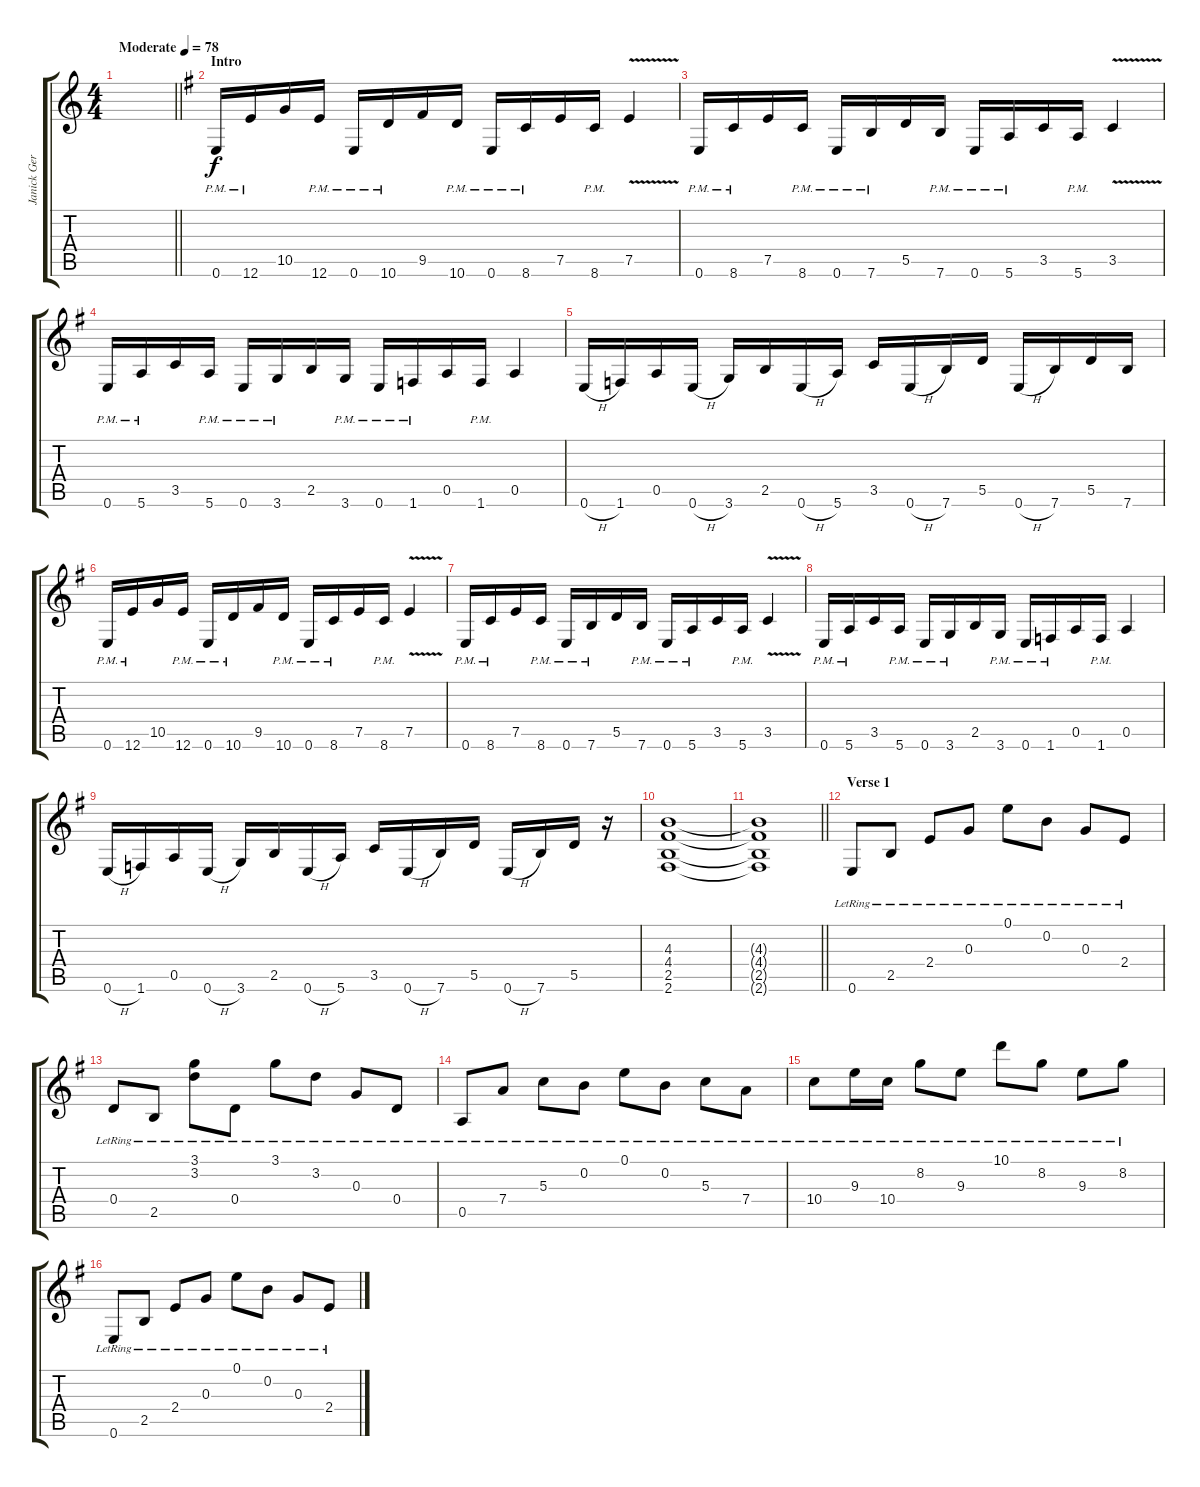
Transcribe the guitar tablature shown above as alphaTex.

\track ("Janick Gers" "Janick Ger") {instrument distortionguitar}
\staff {score tabs}
\tuning (E4 B3 G3 D3 A2 E2) {hide}
\ts (4 4)
\tempo (78 "Moderate")
\clef g2
\barLineRight lightlight
\ks c
|
\section ("" "Intro")
\ks g
0.6{pm}.16 12.6{pm}.16 10.5.16 12.6{pm}.16 0.6{pm}.16 10.6{pm}.16 9.5.16 10.6{pm}.16 0.6{pm}.16 8.6{pm}.16 7.5.16 8.6{pm}.16 7.5{v}.4 |
0.6{pm}.16 8.6{pm}.16 7.5.16 8.6{pm}.16 0.6{pm}.16 7.6{pm}.16 5.5.16 7.6{pm}.16 0.6{pm}.16 5.6{pm}.16 3.5.16 5.6{pm}.16 3.5{v}.4 |
0.6{pm}.16 5.6{pm}.16 3.5.16 5.6{pm}.16 0.6{pm}.16 3.6{pm}.16 2.5.16 3.6{pm}.16 0.6{pm}.16 1.6{pm}.16 0.5.16 1.6{pm}.16 0.5.4 |
0.6{h}.16 1.6.16 0.5.16 0.6{h}.16 3.6.16 2.5.16 0.6{h}.16 5.6.16 3.5.16 0.6{h}.16 7.6.16 5.5.16 0.6{h}.16 7.6.16 5.5.16 7.6.16 |
0.6{pm}.16 12.6{pm}.16 10.5.16 12.6{pm}.16 0.6{pm}.16 10.6{pm}.16 9.5.16 10.6{pm}.16 0.6{pm}.16 8.6{pm}.16 7.5.16 8.6{pm}.16 7.5{v}.4 |
0.6{pm}.16 8.6{pm}.16 7.5.16 8.6{pm}.16 0.6{pm}.16 7.6{pm}.16 5.5.16 7.6{pm}.16 0.6{pm}.16 5.6{pm}.16 3.5.16 5.6{pm}.16 3.5{v}.4 |
0.6{pm}.16 5.6{pm}.16 3.5.16 5.6{pm}.16 0.6{pm}.16 3.6{pm}.16 2.5.16 3.6{pm}.16 0.6{pm}.16 1.6{pm}.16 0.5.16 1.6{pm}.16 0.5.4 |
0.6{h}.16 1.6.16 0.5.16 0.6{h}.16 3.6.16 2.5.16 0.6{h}.16 5.6.16 3.5.16 0.6{h}.16 7.6.16 5.5.16 0.6{h}.16 7.6.16 5.5.16 r.16 |
(4.3 4.4 2.5 2.6).1 |
\barLineRight lightlight
(4.3{t} 4.4{t} 2.5{t} 2.6{t}).1 |
\section ("" "Verse 1")
0.6{lr}.8{instrument electricguitarclean} 2.5{lr}.8 2.4{lr}.8 0.3{lr}.8 0.1{lr}.8 0.2{lr}.8 0.3{lr}.8 2.4{lr}.8 |
0.4{lr}.8 2.5{lr}.8 (3.1{lr} 3.2{lr}).8 0.4{lr}.8 3.1{lr}.8 3.2{lr}.8 0.3{lr}.8 0.4{lr}.8 |
0.5{lr}.8 7.4{lr}.8 5.3{lr}.8 0.2{lr}.8 0.1{lr}.8 0.2{lr}.8 5.3{lr}.8 7.4{lr}.8 |
10.4{lr}.8 9.3{lr}.16 10.4{lr}.16 8.2{lr}.8 9.3{lr}.8 10.1{lr}.8 8.2{lr}.8 9.3{lr}.8 8.2{lr}.8 |
0.6{lr}.8 2.5{lr}.8 2.4{lr}.8 0.3{lr}.8 0.1{lr}.8 0.2{lr}.8 0.3{lr}.8 2.4{lr}.8
